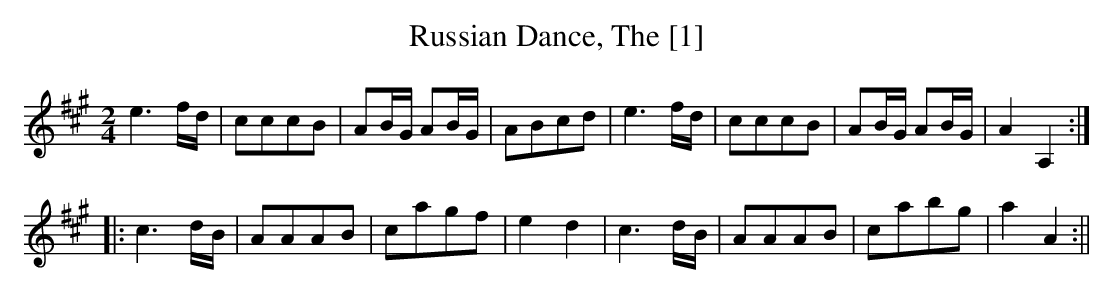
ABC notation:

X:1
T:Russian Dance, The [1]
M:2/4
L:1/8
K:A
e3 f/d/|cccB|AB/G/ AB/G/|ABcd|e3 f/d/|cccB|AB/G/ AB/G/|A2 A,2:|
|:c3 d/B/|AAAB|cagf|e2 d2|c3 d/B/|AAAB|cabg|a2 A2:||
